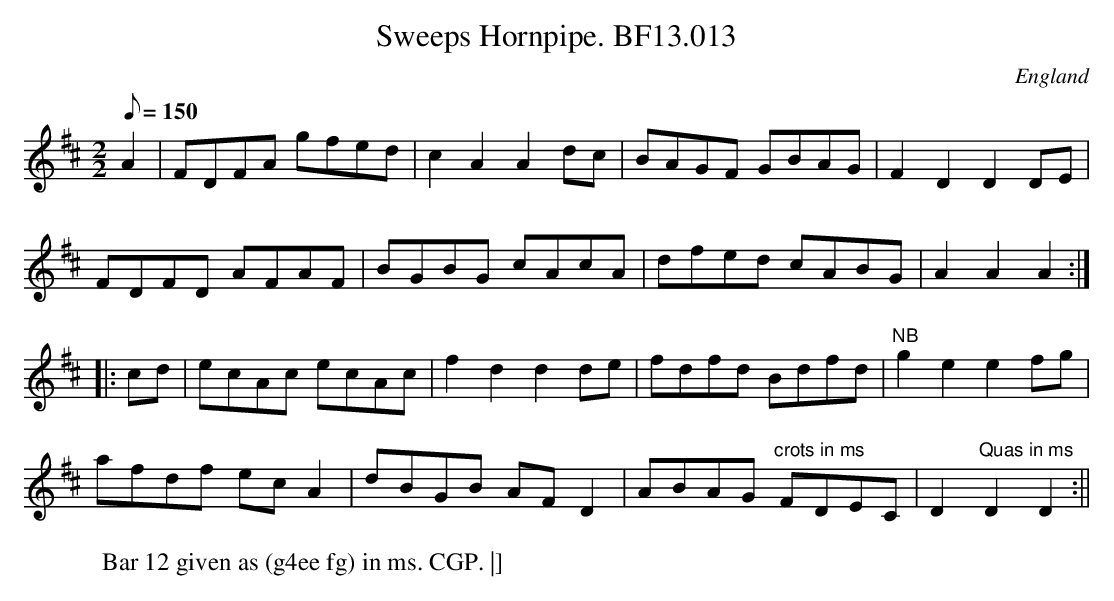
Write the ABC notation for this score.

X:1
T:Sweeps Hornpipe. BF13.013
M:2/2
L:1/8
Q:150
O:England
K:D Major
A2|FDFA gfed|c2A2A2dc|BAGF GBAG|F2D2D2DE|!
FDFD AFAF|BGBG cAcA|dfed cABG|A2A2A2:|!
|:cd|ecAc ecAc|f2d2d2de|fdfd Bdfd|"NB"g2e2e2 fg|!
afdf ecA2|dBGB AF D2|ABAG "crots in ms"FDEC|D2"Quas in ms"D2D2:||
W:Bar 12 given as (g4ee fg) in ms. CGP. |]
